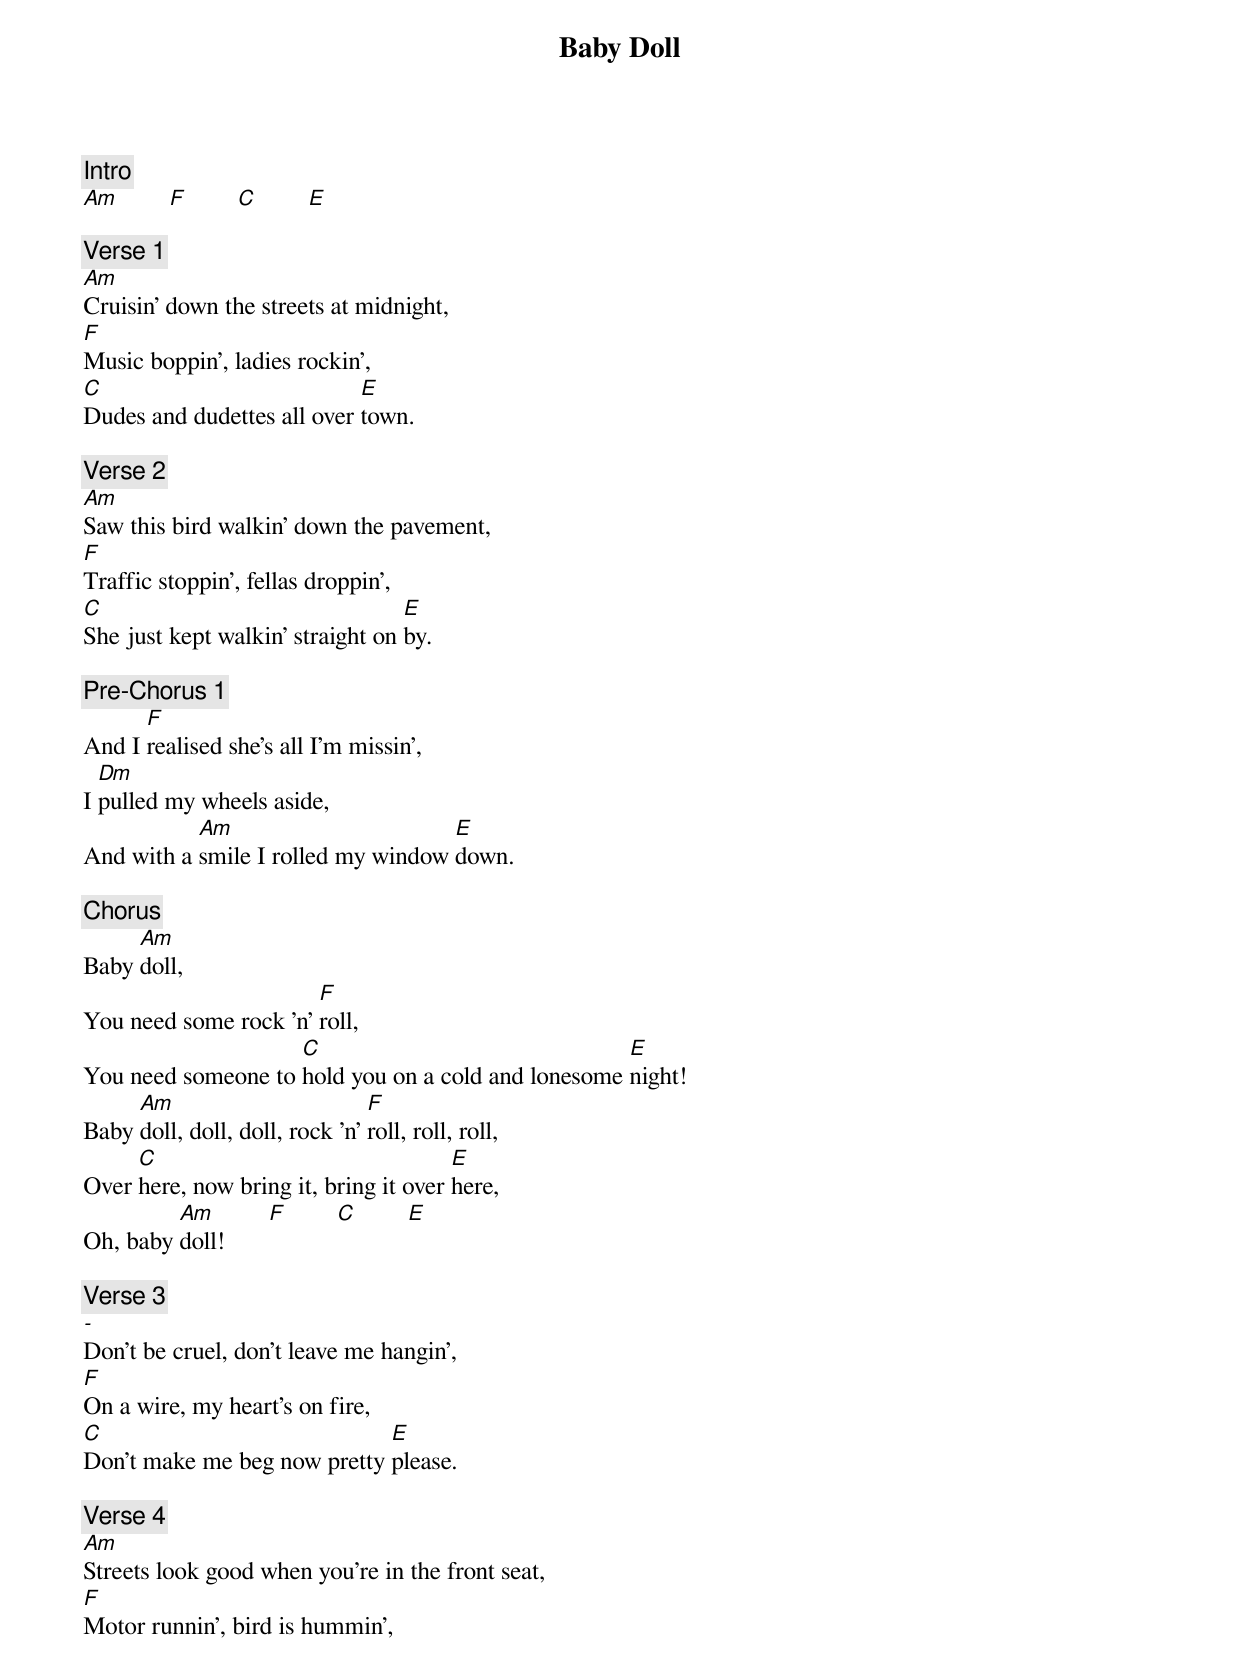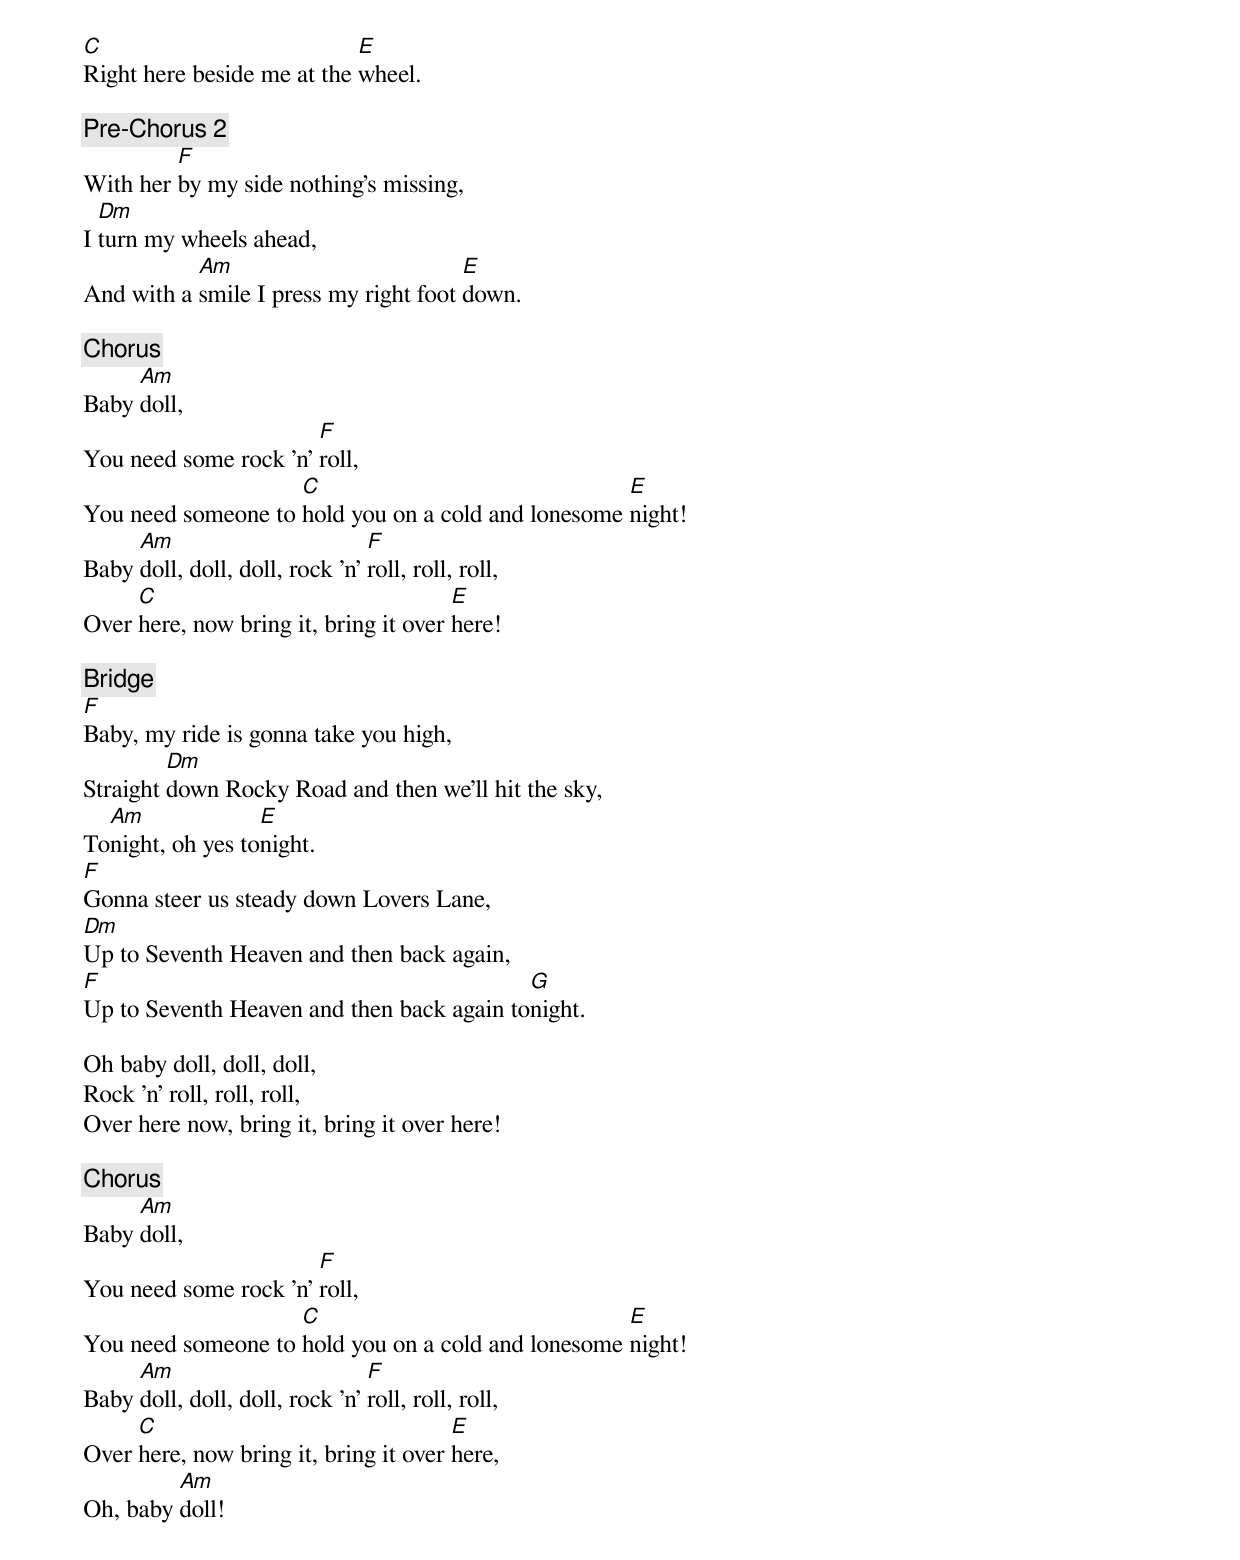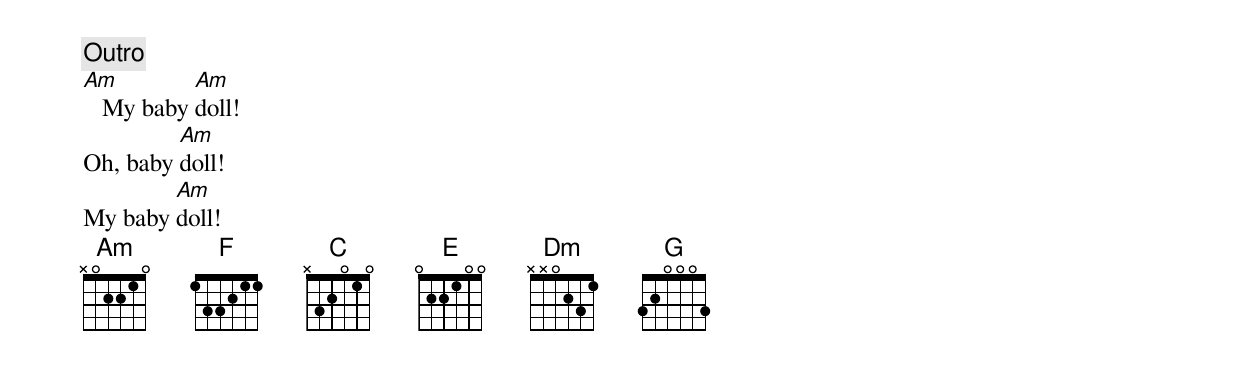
{title: Baby Doll}
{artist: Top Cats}
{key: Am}
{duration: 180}
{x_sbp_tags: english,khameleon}

{c: Intro}
[Am]        [F]        [C]        [E]

{c: Verse 1}
[Am]Cruisin' down the streets at midnight,
[F]Music boppin', ladies rockin',
[C]Dudes and dudettes all over [E]town.

{c: Verse 2}
[Am]Saw this bird walkin' down the pavement,
[F]Traffic stoppin', fellas droppin',
[C]She just kept walkin' straight on [E]by.

{c: Pre-Chorus 1}
And I [F]realised she's all I'm missin',
I [Dm]pulled my wheels aside,
And with a [Am]smile I rolled my window [E]down.

{c: Chorus}
Baby [Am]doll,
You need some rock 'n' [F]roll,
You need someone to [C]hold you on a cold and lonesome [E]night!
Baby [Am]doll, doll, doll, rock 'n' [F]roll, roll, roll,
Over [C]here, now bring it, bring it over [E]here,
Oh, baby [Am]doll!       [F]        [C]        [E]

{c: Verse 3}
[-]Don't be cruel, don't leave me hangin',
[F]On a wire, my heart's on fire,
[C]Don't make me beg now pretty [E]please.

{c: Verse 4}
[Am]Streets look good when you're in the front seat,
[F]Motor runnin', bird is hummin',
[C]Right here beside me at the [E]wheel.

{c: Pre-Chorus 2}
With her [F]by my side nothing's missing,
I [Dm]turn my wheels ahead,
And with a [Am]smile I press my right foot [E]down.

{c: Chorus}
Baby [Am]doll,
You need some rock 'n' [F]roll,
You need someone to [C]hold you on a cold and lonesome [E]night!
Baby [Am]doll, doll, doll, rock 'n' [F]roll, roll, roll,
Over [C]here, now bring it, bring it over [E]here!

{c: Bridge}
[F]Baby, my ride is gonna take you high,
Straight [Dm]down Rocky Road and then we'll hit the sky,
To[Am]night, oh yes to[E]night.
[F]Gonna steer us steady down Lovers Lane,
[Dm]Up to Seventh Heaven and then back again,
[F]Up to Seventh Heaven and then back again to[G]night.

Oh baby doll, doll, doll,
Rock 'n' roll, roll, roll,
Over here now, bring it, bring it over here!

{c: Chorus}
Baby [Am]doll,
You need some rock 'n' [F]roll,
You need someone to [C]hold you on a cold and lonesome [E]night!
Baby [Am]doll, doll, doll, rock 'n' [F]roll, roll, roll,
Over [C]here, now bring it, bring it over [E]here,
Oh, baby [Am]doll!

{c: Outro}
[Am]   My baby [Am]doll!
Oh, baby [Am]doll!
My baby [Am]doll!
